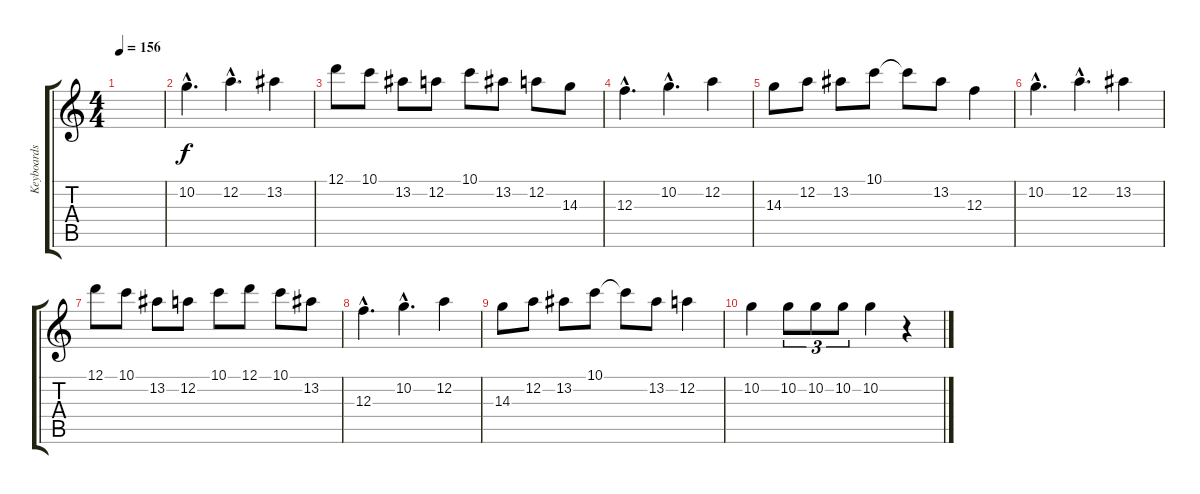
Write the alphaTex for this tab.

\track ("Keyboards I" "Keyboards ") {instrument tremolostrings}
\staff {score tabs}
\tuning (D5 A4 F4 C4 G3 D3) {hide}
\ts (4 4)
\tempo 156
\clef g2
\ks c
|
10.2{hac}.4{d} 12.2{hac}.4{d} 13.2.4 |
12.1.8 10.1.8 13.2.8 12.2.8 10.1.8 13.2.8 12.2.8 14.3.8 |
12.3{hac}.4{d} 10.2{hac}.4{d} 12.2.4 |
14.3.8 12.2.8 13.2.8 10.1.8 10.1{t}.8 13.2.8 12.3.4 |
10.2{hac}.4{d} 12.2{hac}.4{d} 13.2.4 |
12.1.8 10.1.8 13.2.8 12.2.8 10.1.8 12.1.8 10.1.8 13.2.8 |
12.3{hac}.4{d} 10.2{hac}.4{d} 12.2.4 |
14.3.8 12.2.8 13.2.8 10.1.8 10.1{t}.8 13.2.8 12.2.4 |
10.2.4 10.2.8{tu (3 2)} 10.2.8{tu (3 2)} 10.2.8{tu (3 2)} 10.2.4 r.4
